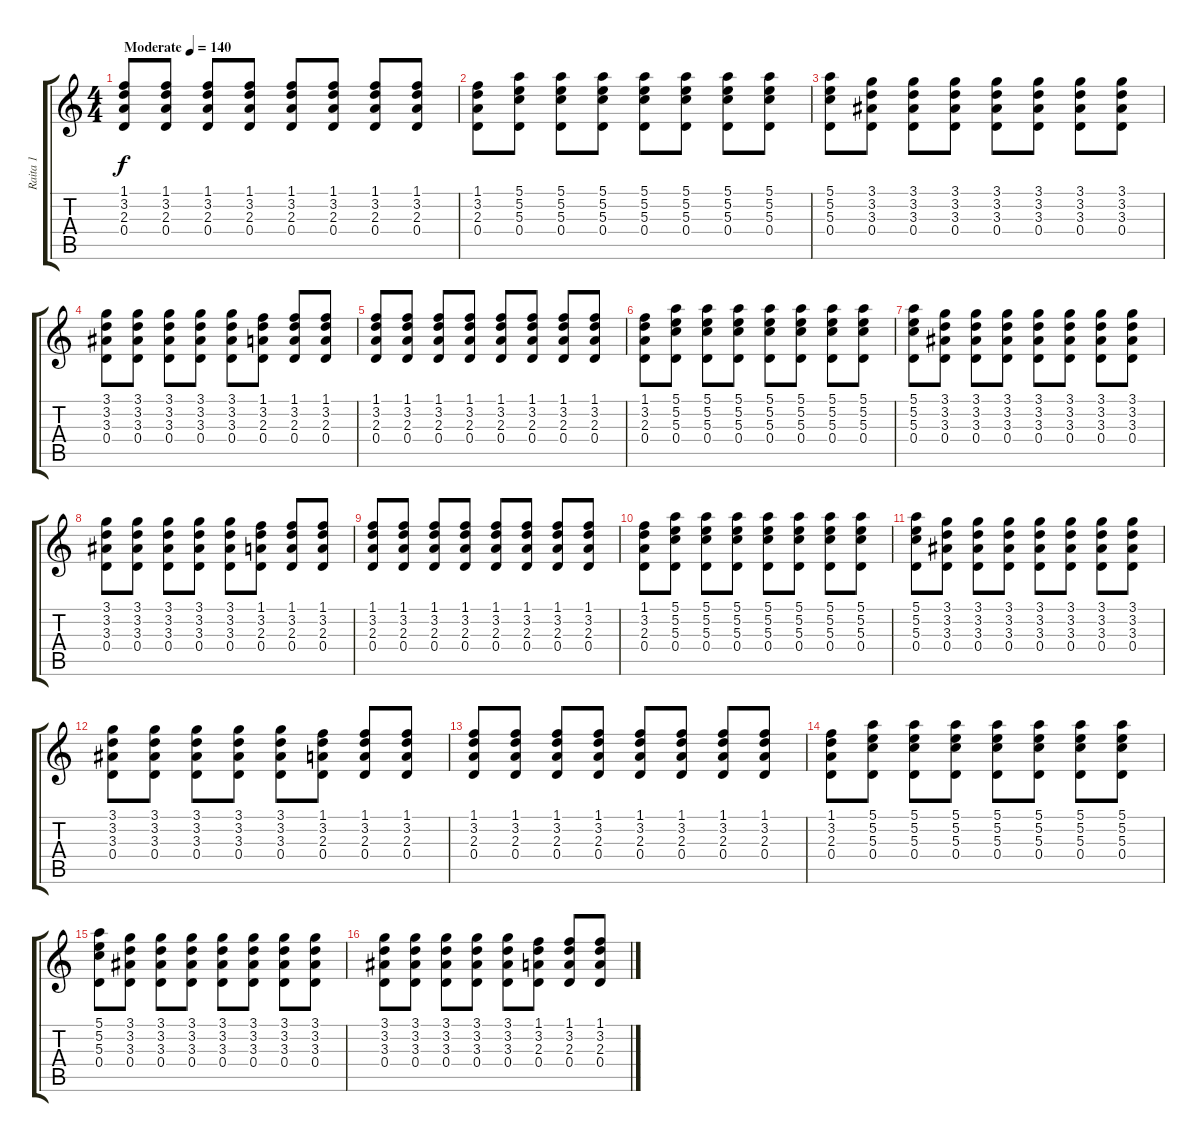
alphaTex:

\track ("Raita 1" "Raita 1") {instrument overdrivenguitar}
\staff {score tabs}
\tuning (E4 B3 G3 D3 A2 E2) {hide}
\ts (4 4)
\tempo (140 "Moderate")
\clef g2
\ks c
(1.1 3.2 2.3 0.4).8{dy f instrument overdrivenguitar} (1.1 3.2 2.3 0.4).8 (1.1 3.2 2.3 0.4).8 (1.1 3.2 2.3 0.4).8 (1.1 3.2 2.3 0.4).8 (1.1 3.2 2.3 0.4).8 (1.1 3.2 2.3 0.4).8 (1.1 3.2 2.3 0.4).8 |
(1.1 3.2 2.3 0.4).8 (5.1 5.2 5.3 0.4).8 (5.1 5.2 5.3 0.4).8 (5.1 5.2 5.3 0.4).8 (5.1 5.2 5.3 0.4).8 (5.1 5.2 5.3 0.4).8 (5.1 5.2 5.3 0.4).8 (5.1 5.2 5.3 0.4).8 |
(5.1 5.2 5.3 0.4).8 (3.1 3.2 3.3 0.4).8 (3.1 3.2 3.3 0.4).8 (3.1 3.2 3.3 0.4).8 (3.1 3.2 3.3 0.4).8 (3.1 3.2 3.3 0.4).8 (3.1 3.2 3.3 0.4).8 (3.1 3.2 3.3 0.4).8 |
(3.1 3.2 3.3 0.4).8 (3.1 3.2 3.3 0.4).8 (3.1 3.2 3.3 0.4).8 (3.1 3.2 3.3 0.4).8 (3.1 3.2 3.3 0.4).8 (1.1 3.2 2.3 0.4).8 (1.1 3.2 2.3 0.4).8 (1.1 3.2 2.3 0.4).8 |
(1.1 3.2 2.3 0.4).8 (1.1 3.2 2.3 0.4).8 (1.1 3.2 2.3 0.4).8 (1.1 3.2 2.3 0.4).8 (1.1 3.2 2.3 0.4).8 (1.1 3.2 2.3 0.4).8 (1.1 3.2 2.3 0.4).8 (1.1 3.2 2.3 0.4).8 |
(1.1 3.2 2.3 0.4).8 (5.1 5.2 5.3 0.4).8 (5.1 5.2 5.3 0.4).8 (5.1 5.2 5.3 0.4).8 (5.1 5.2 5.3 0.4).8 (5.1 5.2 5.3 0.4).8 (5.1 5.2 5.3 0.4).8 (5.1 5.2 5.3 0.4).8 |
(5.1 5.2 5.3 0.4).8 (3.1 3.2 3.3 0.4).8 (3.1 3.2 3.3 0.4).8 (3.1 3.2 3.3 0.4).8 (3.1 3.2 3.3 0.4).8 (3.1 3.2 3.3 0.4).8 (3.1 3.2 3.3 0.4).8 (3.1 3.2 3.3 0.4).8 |
(3.1 3.2 3.3 0.4).8 (3.1 3.2 3.3 0.4).8 (3.1 3.2 3.3 0.4).8 (3.1 3.2 3.3 0.4).8 (3.1 3.2 3.3 0.4).8 (1.1 3.2 2.3 0.4).8 (1.1 3.2 2.3 0.4).8 (1.1 3.2 2.3 0.4).8 |
(1.1 3.2 2.3 0.4).8 (1.1 3.2 2.3 0.4).8 (1.1 3.2 2.3 0.4).8 (1.1 3.2 2.3 0.4).8 (1.1 3.2 2.3 0.4).8 (1.1 3.2 2.3 0.4).8 (1.1 3.2 2.3 0.4).8 (1.1 3.2 2.3 0.4).8 |
(1.1 3.2 2.3 0.4).8 (5.1 5.2 5.3 0.4).8 (5.1 5.2 5.3 0.4).8 (5.1 5.2 5.3 0.4).8 (5.1 5.2 5.3 0.4).8 (5.1 5.2 5.3 0.4).8 (5.1 5.2 5.3 0.4).8 (5.1 5.2 5.3 0.4).8 |
(5.1 5.2 5.3 0.4).8 (3.1 3.2 3.3 0.4).8 (3.1 3.2 3.3 0.4).8 (3.1 3.2 3.3 0.4).8 (3.1 3.2 3.3 0.4).8 (3.1 3.2 3.3 0.4).8 (3.1 3.2 3.3 0.4).8 (3.1 3.2 3.3 0.4).8 |
(3.1 3.2 3.3 0.4).8 (3.1 3.2 3.3 0.4).8 (3.1 3.2 3.3 0.4).8 (3.1 3.2 3.3 0.4).8 (3.1 3.2 3.3 0.4).8 (1.1 3.2 2.3 0.4).8 (1.1 3.2 2.3 0.4).8 (1.1 3.2 2.3 0.4).8 |
(1.1 3.2 2.3 0.4).8 (1.1 3.2 2.3 0.4).8 (1.1 3.2 2.3 0.4).8 (1.1 3.2 2.3 0.4).8 (1.1 3.2 2.3 0.4).8 (1.1 3.2 2.3 0.4).8 (1.1 3.2 2.3 0.4).8 (1.1 3.2 2.3 0.4).8 |
(1.1 3.2 2.3 0.4).8 (5.1 5.2 5.3 0.4).8 (5.1 5.2 5.3 0.4).8 (5.1 5.2 5.3 0.4).8 (5.1 5.2 5.3 0.4).8 (5.1 5.2 5.3 0.4).8 (5.1 5.2 5.3 0.4).8 (5.1 5.2 5.3 0.4).8 |
(5.1 5.2 5.3 0.4).8 (3.1 3.2 3.3 0.4).8 (3.1 3.2 3.3 0.4).8 (3.1 3.2 3.3 0.4).8 (3.1 3.2 3.3 0.4).8 (3.1 3.2 3.3 0.4).8 (3.1 3.2 3.3 0.4).8 (3.1 3.2 3.3 0.4).8 |
(3.1 3.2 3.3 0.4).8 (3.1 3.2 3.3 0.4).8 (3.1 3.2 3.3 0.4).8 (3.1 3.2 3.3 0.4).8 (3.1 3.2 3.3 0.4).8 (1.1 3.2 2.3 0.4).8 (1.1 3.2 2.3 0.4).8 (1.1 3.2 2.3 0.4).8
